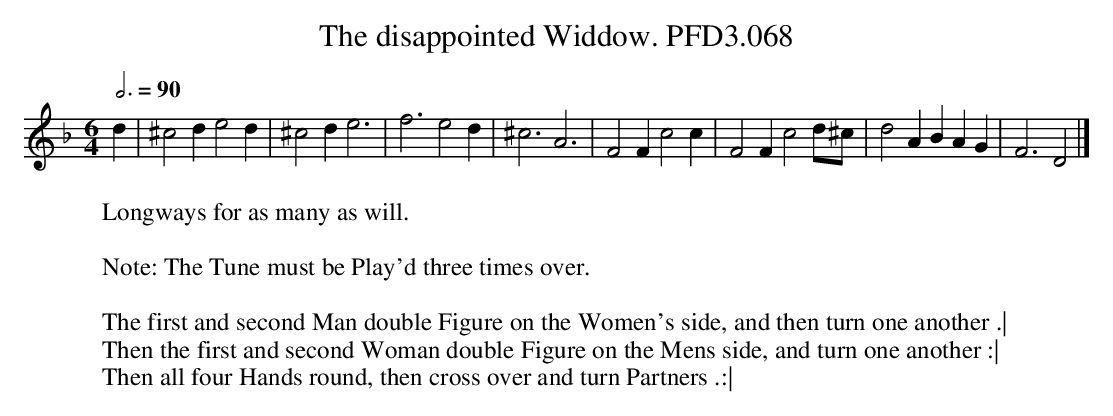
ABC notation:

X:1
T:disappointed Widdow. PFD3.068, The
W:Longways for as many as will.
L:1/4
Q:3/4=90
M:6/4
K:Dm
d|^c2d e2d|^c2d e3|f3 e2d|^c3A3|F2F c2c|F2F c2 d/^c/|d2ABAG|F3D2 |]
W:
W: Note: The Tune must be Play'd three times over.
W:
W: The first and second Man double Figure on the Women's side, and then turn one another .|
W: Then the first and second Woman double Figure on the Mens side, and turn one another :|
W: Then all four Hands round, then cross over and turn Partners .:|
